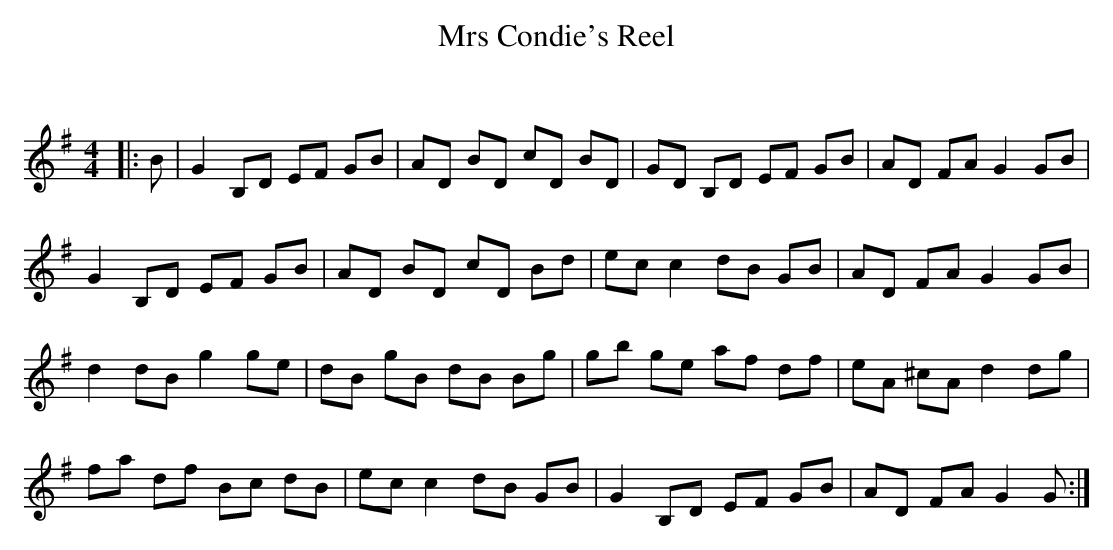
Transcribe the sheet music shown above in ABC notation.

X:1
T: Mrs Condie's Reel
C:
Q: 232
K:G
M:4/4
L:1/8
|:B|G2 B,D EF GB|AD BD cD BD|GD B,D EF GB|AD FA G2 GB|
G2 B,D EF GB|AD BD cD Bd|ec c2 dB GB|AD FA G2 GB|
d2 dB g2 ge|dB gB dB Bg|gb ge af df|eA ^cA d2 dg|
fa df Bc dB|ec c2 dB GB|G2 B,D EF GB|AD FA G2 G:|
